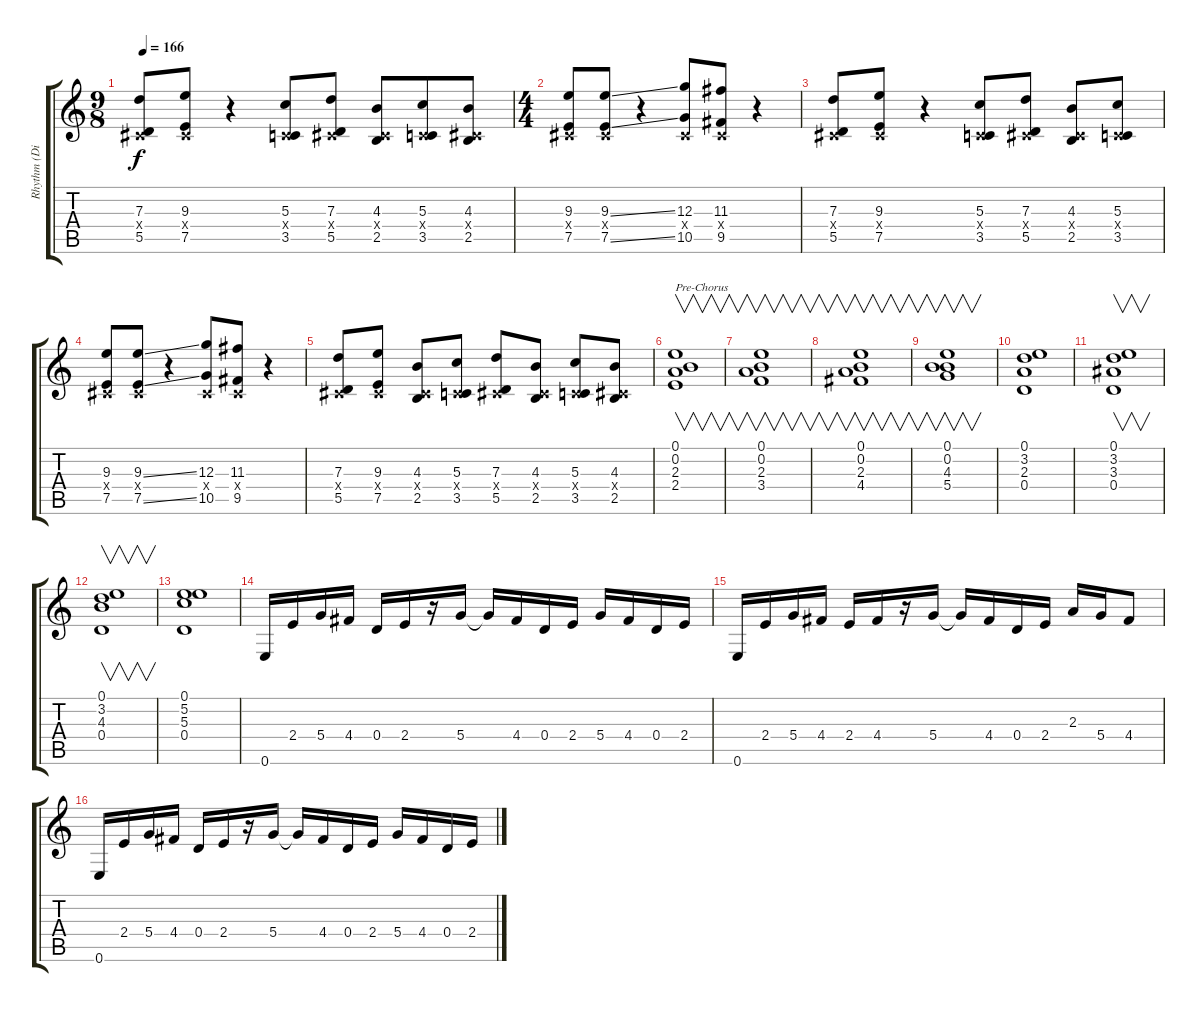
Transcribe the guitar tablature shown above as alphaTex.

\track ("Rhythm (Dist.)" "Rhythm (Di") {instrument distortionguitar}
\staff {score tabs}
\tuning (E4 B3 G3 D3 A2 E2) {hide}
\ts (9 8)
\tempo 166
\clef g2
\ks c
(7.3 -1.4{x} 5.5).8{dy f} (9.3 -1.4{x} 7.5).8 r.4 (5.3 -1.4{x} 3.5).8 (7.3 -1.4{x} 5.5).8 (4.3 -1.4{x} 2.5).8 (5.3 -1.4{x} 3.5).8 (4.3 -1.4{x} 2.5).8 |
\ts (4 4)
(9.3 -1.4{x} 7.5).8 (9.3{ss} -1.4{x} 7.5{ss}).8 r.4 (12.3 -1.4{x} 10.5).8 (11.3 -1.4{x} 9.5).8 r.4 |
(7.3 -1.4{x} 5.5).8 (9.3 -1.4{x} 7.5).8 r.4 (5.3 -1.4{x} 3.5).8 (7.3 -1.4{x} 5.5).8 (4.3 -1.4{x} 2.5).8 (5.3 -1.4{x} 3.5).8 |
(9.3 -1.4{x} 7.5).8 (9.3{ss} -1.4{x} 7.5{ss}).8 r.4 (12.3 -1.4{x} 10.5).8 (11.3 -1.4{x} 9.5).8 r.4 |
(7.3 -1.4{x} 5.5).8 (9.3 -1.4{x} 7.5).8 (4.3 -1.4{x} 2.5).8 (5.3 -1.4{x} 3.5).8 (7.3 -1.4{x} 5.5).8 (4.3 -1.4{x} 2.5).8 (5.3 -1.4{x} 3.5).8 (4.3 -1.4{x} 2.5).8 |
(0.1 0.2 2.3 2.4).1{v txt "Pre-Chorus"} |
(0.1 0.2 2.3 3.4).1{v} |
(0.1 0.2 2.3 4.4).1{v} |
(0.1 0.2 4.3 5.4).1{v} |
(0.1 3.2 2.3 0.4).1 |
(0.1 3.2 3.3 0.4).1{v} |
(0.1 3.2 4.3 0.4).1{v} |
(0.1 5.2 5.3 0.4).1 |
0.6.16 2.4.16 5.4.16 4.4.16 0.4.16 2.4.16 r.16 5.4.16 5.4{t}.16 4.4.16 0.4.16 2.4.16 5.4.16 4.4.16 0.4.16 2.4.16 |
0.6.16 2.4.16 5.4.16 4.4.16 2.4.16 4.4.16 r.16 5.4.16 5.4{t}.16 4.4.16 0.4.16 2.4.16 2.3.16 5.4.16 4.4.8 |
0.6.16 2.4.16 5.4.16 4.4.16 0.4.16 2.4.16 r.16 5.4.16 5.4{t}.16 4.4.16 0.4.16 2.4.16 5.4.16 4.4.16 0.4.16 2.4.16
